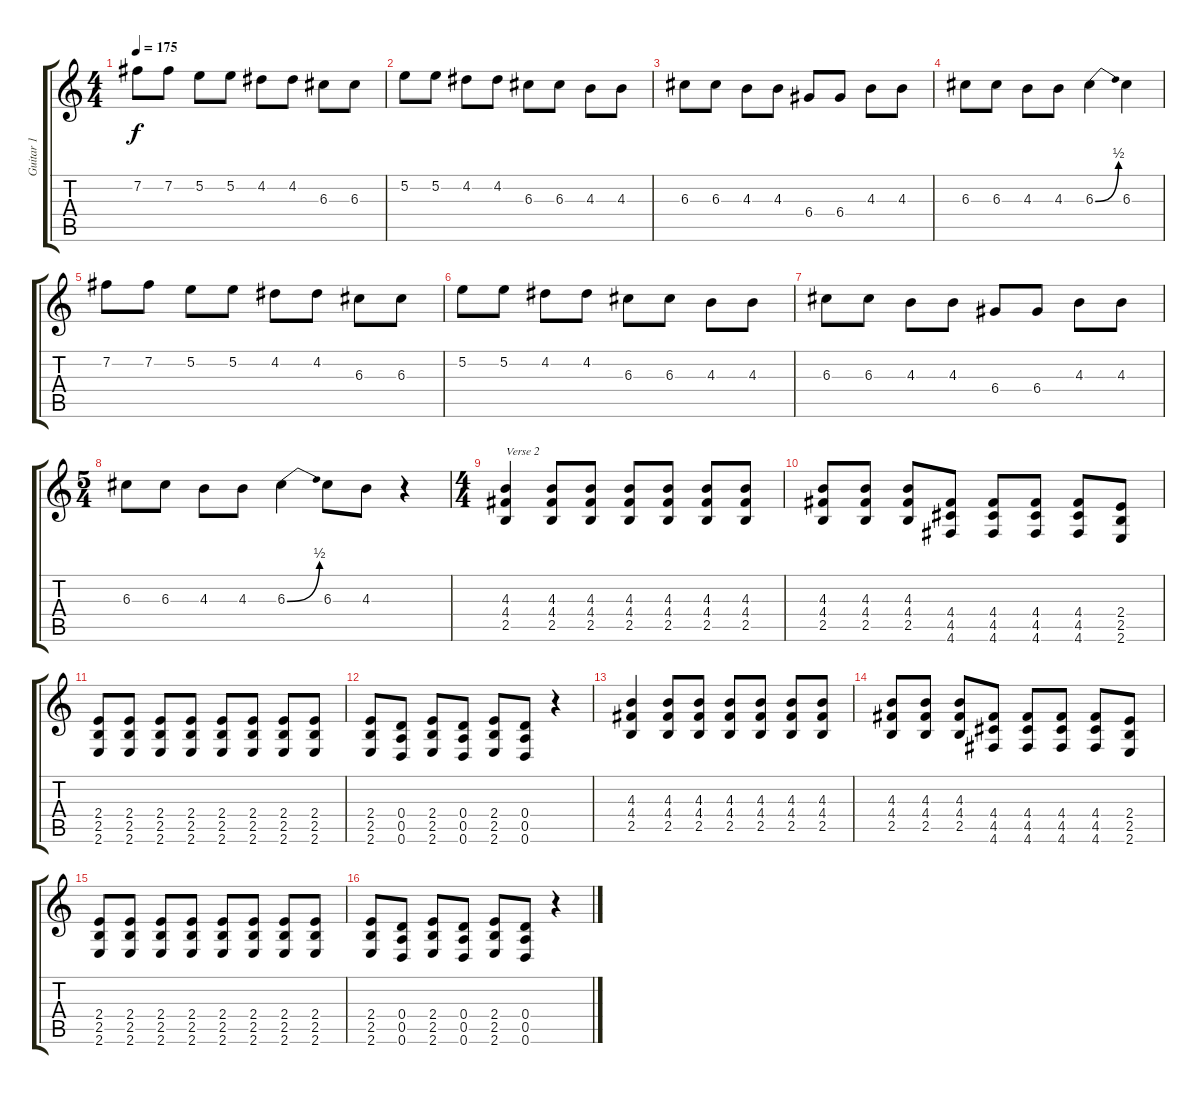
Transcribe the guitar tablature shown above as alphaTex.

\track ("Guitar 1" "Guitar 1") {instrument overdrivenguitar}
\staff {score tabs}
\tuning (E4 B3 G3 D3 A2 D2) {hide}
\ts (4 4)
\tempo 175
\clef g2
\ks c
7.2.8{dy f} 7.2.8 5.2.8 5.2.8 4.2.8 4.2.8 6.3.8 6.3.8 |
5.2.8 5.2.8 4.2.8 4.2.8 6.3.8 6.3.8 4.3.8 4.3.8 |
6.3.8 6.3.8 4.3.8 4.3.8 6.4.8 6.4.8 4.3.8 4.3.8 |
6.3.8 6.3.8 4.3.8 4.3.8 6.3{be (bend 0 0 60 2)}.4 6.3.4 |
7.2.8 7.2.8 5.2.8 5.2.8 4.2.8 4.2.8 6.3.8 6.3.8 |
5.2.8 5.2.8 4.2.8 4.2.8 6.3.8 6.3.8 4.3.8 4.3.8 |
6.3.8 6.3.8 4.3.8 4.3.8 6.4.8 6.4.8 4.3.8 4.3.8 |
\ts (5 4)
6.3.8 6.3.8 4.3.8 4.3.8 6.3{be (bend 0 0 60 2)}.4 6.3.8 4.3.8 r.4 |
\ts (4 4)
(4.3 4.4 2.5).4{txt "Verse 2"} (4.3 4.4 2.5).8 (4.3 4.4 2.5).8 (4.3 4.4 2.5).8 (4.3 4.4 2.5).8 (4.3 4.4 2.5).8 (4.3 4.4 2.5).8 |
(4.3 4.4 2.5).8 (4.3 4.4 2.5).8 (4.3 4.4 2.5).8 (4.4 4.5 4.6).8 (4.4 4.5 4.6).8 (4.4 4.5 4.6).8 (4.4 4.5 4.6).8 (2.4 2.5 2.6).8 |
(2.4 2.5 2.6).8 (2.4 2.5 2.6).8 (2.4 2.5 2.6).8 (2.4 2.5 2.6).8 (2.4 2.5 2.6).8 (2.4 2.5 2.6).8 (2.4 2.5 2.6).8 (2.4 2.5 2.6).8 |
(2.4 2.5 2.6).8 (0.4 0.5 0.6).8 (2.4 2.5 2.6).8 (0.4 0.5 0.6).8 (2.4 2.5 2.6).8 (0.4 0.5 0.6).8 r.4 |
(4.3 4.4 2.5).4 (4.3 4.4 2.5).8 (4.3 4.4 2.5).8 (4.3 4.4 2.5).8 (4.3 4.4 2.5).8 (4.3 4.4 2.5).8 (4.3 4.4 2.5).8 |
(4.3 4.4 2.5).8 (4.3 4.4 2.5).8 (4.3 4.4 2.5).8 (4.4 4.5 4.6).8 (4.4 4.5 4.6).8 (4.4 4.5 4.6).8 (4.4 4.5 4.6).8 (2.4 2.5 2.6).8 |
(2.4 2.5 2.6).8 (2.4 2.5 2.6).8 (2.4 2.5 2.6).8 (2.4 2.5 2.6).8 (2.4 2.5 2.6).8 (2.4 2.5 2.6).8 (2.4 2.5 2.6).8 (2.4 2.5 2.6).8 |
(2.4 2.5 2.6).8 (0.4 0.5 0.6).8 (2.4 2.5 2.6).8 (0.4 0.5 0.6).8 (2.4 2.5 2.6).8 (0.4 0.5 0.6).8 r.4
